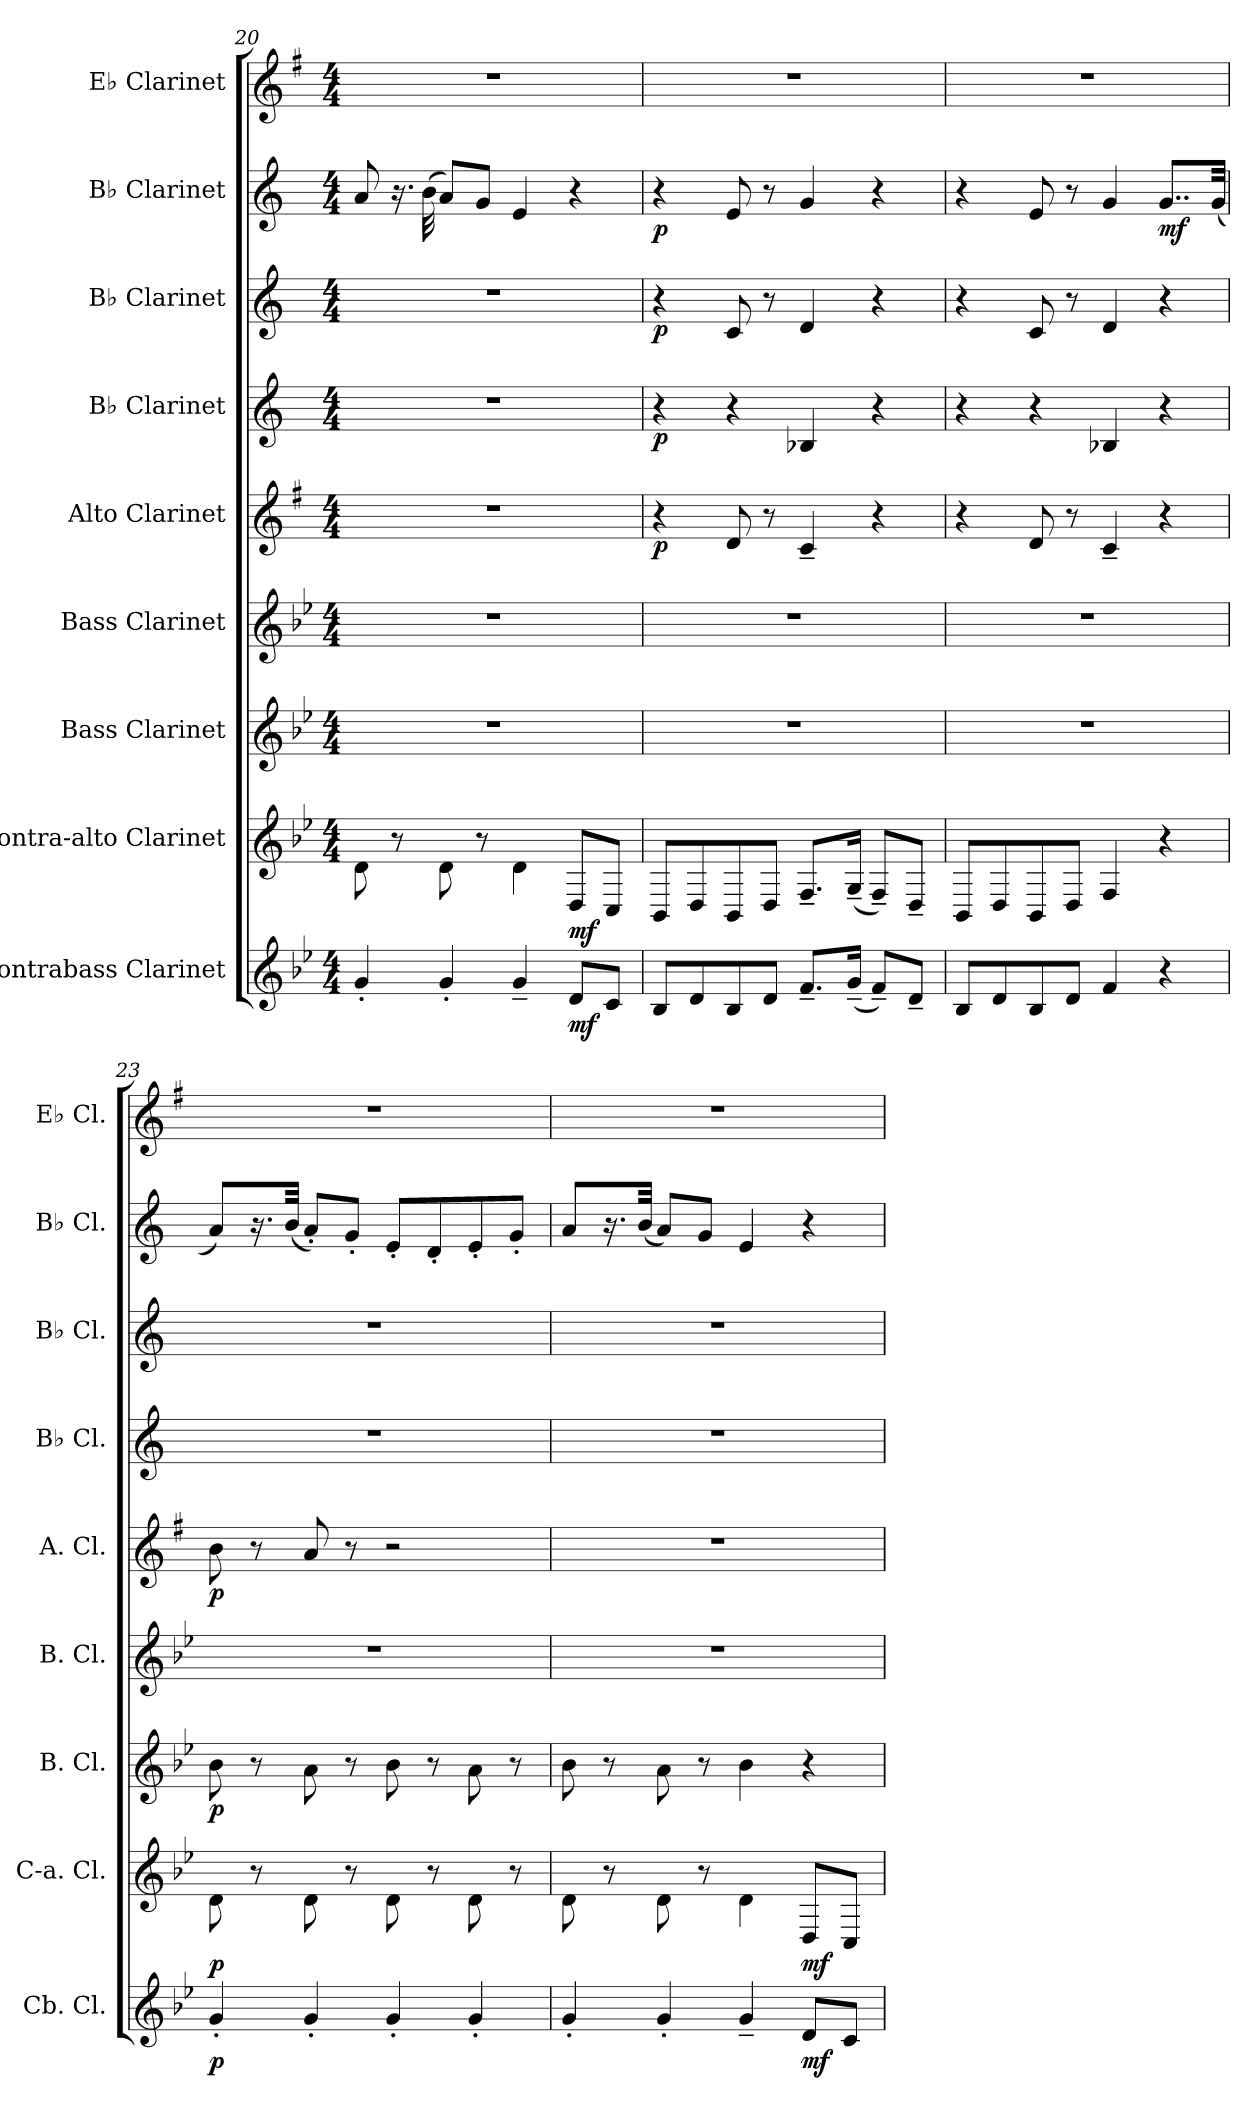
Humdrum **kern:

**kern	**dynam	**kern	**dynam	**kern	**dynam	**kern	**kern	**dynam	**kern	**dynam	**kern	**dynam	**kern	**dynam	**kern
*part9	*part9	*part8	*part8	*part7	*part7	*part6	*part5	*part5	*part4	*part4	*part3	*part3	*part2	*part2	*part1
*staff9	*staff9	*staff8	*staff8	*staff7	*staff7	*staff6	*staff5	*staff5	*staff4	*staff4	*staff3	*staff3	*staff2	*staff2	*staff1
*I"Contrabass Clarinet	*	*I"Contra-alto Clarinet	*	*I"Bass Clarinet	*	*I"Bass Clarinet	*I"Alto Clarinet	*	*I"B♭ Clarinet	*	*I"B♭ Clarinet	*	*I"B♭ Clarinet	*	*I"E♭ Clarinet
*I'Cb. Cl.	*	*I'C-a. Cl.	*	*I'B. Cl.	*	*I'B. Cl.	*I'A. Cl.	*	*I'B♭ Cl.	*	*I'B♭ Cl.	*	*I'B♭ Cl.	*	*I'E♭ Cl.
!!LO:PB:g=z
*clefG2	*	*clefG2	*	*clefG2	*	*clefG2	*clefG2	*	*clefG2	*	*clefG2	*	*clefG2	*	*clefG2
*ITrd15c26	*	*ITrd12c21	*	*ITrd8c14	*	*ITrd8c14	*ITrd5c9	*	*ITrd1c2	*	*ITrd1c2	*	*ITrd1c2	*	*ITrd-2c-3
*k[b-e-]	*	*k[b-e-]	*	*k[b-e-]	*	*k[b-e-]	*k[b-e-]	*	*k[b-e-]	*	*k[b-e-]	*	*k[b-e-]	*	*k[b-e-]
*M4/4	*	*M4/4	*	*M4/4	*	*M4/4	*M4/4	*	*M4/4	*	*M4/4	*	*M4/4	*	*M4/4
=20	=20	=20	=20	=20	=20	=20	=20	=20	=20	=20	=20	=20	=20	=20	=20
4GG'/	.	8D\	.	1r	.	1r	1r	.	1r	.	1r	.	8g/	.	1r
.	.	8r	.	.	.	.	.	.	.	.	.	.	16.r	.	.
.	.	.	.	.	.	.	.	.	.	.	.	.	(>32a\	.	.
4GG'/	.	8D\	.	.	.	.	.	.	.	.	.	.	8g/L)	.	.
.	.	8r	.	.	.	.	.	.	.	.	.	.	8f/J	.	.
4GG~/	.	4D\	.	.	.	.	.	.	.	.	.	.	4d/	.	.
!	!LO:DY:b	!	!LO:DY:b	!	!	!	!	!	!	!	!	!	!	!	!
8DD/L	mf	8DD/L	mf	.	.	.	.	.	.	.	.	.	4r	.	.
8CC/J	.	8CC/J	.	.	.	.	.	.	.	.	.	.	.	.	.
=21	=21	=21	=21	=21	=21	=21	=21	=21	=21	=21	=21	=21	=21	=21	=21
!	!	!	!	!	!	!	!	!LO:DY:b	!	!LO:DY:b	!	!LO:DY:b	!	!LO:DY:b	!
8BBB-/L	.	8BBB-/L	.	1r	.	1r	4r	p	4r	p	4r	p	4r	p	1r
8DD/	.	8DD/	.	.	.	.	.	.	.	.	.	.	.	.	.
8BBB-/	.	8BBB-/	.	.	.	.	8F/	.	4r	.	8B-/	.	8d/	.	.
8DD/J	.	8DD/J	.	.	.	.	8r	.	.	.	8r	.	8r	.	.
8.FF~/L	.	8.FF~/L	.	.	.	.	4E-~/	.	4A-X/	.	4c/	.	4f/	.	.
(<16GG~/Jk	.	(<16GG~/Jk	.	.	.	.	.	.	.	.	.	.	.	.	.
8FF~/L)	.	8FF~/L)	.	.	.	.	4r	.	4r	.	4r	.	4r	.	.
8DD~/J	.	8DD~/J	.	.	.	.	.	.	.	.	.	.	.	.	.
=22	=22	=22	=22	=22	=22	=22	=22	=22	=22	=22	=22	=22	=22	=22	=22
8BBB-/L	.	8BBB-/L	.	1r	.	1r	4r	.	4r	.	4r	.	4r	.	1r
8DD/	.	8DD/	.	.	.	.	.	.	.	.	.	.	.	.	.
8BBB-/	.	8BBB-/	.	.	.	.	8F/	.	4r	.	8B-/	.	8d/	.	.
8DD/J	.	8DD/J	.	.	.	.	8r	.	.	.	8r	.	8r	.	.
4FF/	.	4FF/	.	.	.	.	4E-~/	.	4A-X/	.	4c/	.	4f/	.	.
!	!	!	!	!	!	!	!	!	!	!	!	!	!	!LO:DY:b	!
4r	.	4r	.	.	.	.	4r	.	4r	.	4r	.	8..f/L	mf	.
.	.	.	.	.	.	.	.	.	.	.	.	.	(<32f/Jkk	.	.
=23	=23	=23	=23	=23	=23	=23	=23	=23	=23	=23	=23	=23	=23	=23	=23
!	!LO:DY:b	!	!LO:DY:b	!	!LO:DY:b	!	!	!LO:DY:b	!	!	!	!	!	!	!
4GG'/	p	8D\	p	8B-\	p	1r	8d\	p	1r	.	1r	.	8g/L)	.	1r
.	.	8r	.	8r	.	.	8r	.	.	.	.	.	16.r	.	.
.	.	.	.	.	.	.	.	.	.	.	.	.	(<32a/Jkk	.	.
4GG'/	.	8D\	.	8A\	.	.	8c/	.	.	.	.	.	8g'/L)	.	.
.	.	8r	.	8r	.	.	8r	.	.	.	.	.	8f'/J	.	.
4GG'/	.	8D\	.	8B-\	.	.	2r	.	.	.	.	.	8d'/L	.	.
.	.	8r	.	8r	.	.	.	.	.	.	.	.	8c'/	.	.
4GG'/	.	8D\	.	8A\	.	.	.	.	.	.	.	.	8d'/	.	.
.	.	8r	.	8r	.	.	.	.	.	.	.	.	8f'/J	.	.
!!LO:PB:g=z
=24	=24	=24	=24	=24	=24	=24	=24	=24	=24	=24	=24	=24	=24	=24	=24
4GG'/	.	8D\	.	8B-\	.	1r	1r	.	1r	.	1r	.	8g/L	.	1r
.	.	8r	.	8r	.	.	.	.	.	.	.	.	16.r	.	.
.	.	.	.	.	.	.	.	.	.	.	.	.	(<32a/Jkk	.	.
4GG'/	.	8D\	.	8A\	.	.	.	.	.	.	.	.	8g/L)	.	.
.	.	8r	.	8r	.	.	.	.	.	.	.	.	8f/J	.	.
4GG~/	.	4D\	.	4B-\	.	.	.	.	.	.	.	.	4d/	.	.
!	!LO:DY:b	!	!LO:DY:b	!	!	!	!	!	!	!	!	!	!	!	!
8DD/L	mf	8DD/L	mf	4r	.	.	.	.	.	.	.	.	4r	.	.
8CC/J	.	8CC/J	.	.	.	.	.	.	.	.	.	.	.	.	.
=	=	=	=	=	=	=	=	=	=	=	=	=	=	=	=
*-	*-	*-	*-	*-	*-	*-	*-	*-	*-	*-	*-	*-	*-	*-	*-
